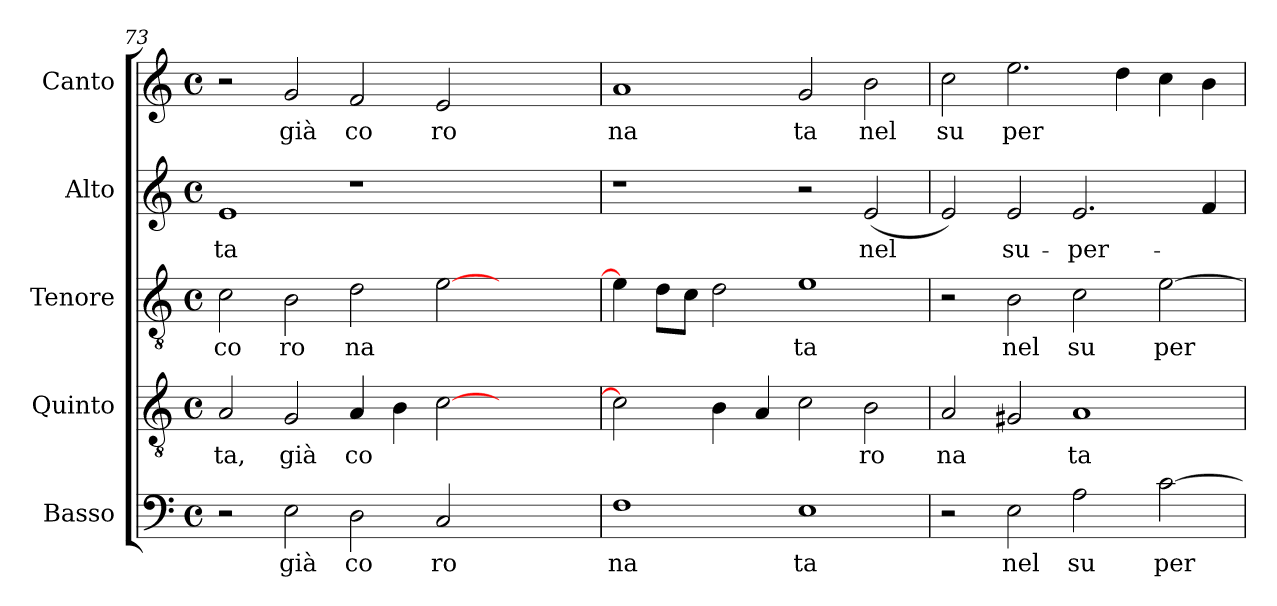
**kern	**text	**kern	**text	**kern	**text	**kern	**text	**kern	**text
*part5	*part5	*part4	*part4	*part3	*part3	*part2	*part2	*part1	*part1
*staff5	*staff5	*staff4	*staff4	*staff3	*staff3	*staff2	*staff2	*staff1	*staff1
*I"Basso	*	*I"Quinto	*	*I"Tenore	*	*I"Alto	*	*I"Canto	*
*clefF4	*	*clefGv2	*	*clefGv2	*	*clefG2	*	*clefG2	*
*M4/4	*	*M4/4	*	*M4/4	*	*M4/4	*	*M4/4	*
*met(c)	*	*met(c)	*	*met(c)	*	*met(c)	*	*met(c)	*
=73	=73	=73	=73	=73	=73	=73	=73	=73	=73
!	!	!	!LO:LY:b:cj	!	!LO:LY:b:cj	!	!LO:LY:b:cj	!	!
2r	.	2A/	ta,	2c\	co	1e	-ta	2r	.
!	!LO:LY:b:cj	!	!LO:LY:b:cj	!	!LO:LY:b:cj	!	!	!	!LO:LY:b:cj
2E\	già	2G/	già	2B\	ro	.	.	2g/	già
!	!LO:LY:b:cj	!	!LO:LY:b:cj	!	!LO:LY:b:cj	!LO:N:vis=1	!	!	!LO:LY:b:cj
2D\	co	4A/	co	2d\	na	0r	.	2f/	co
.	.	4B\	.	.	.	.	.	.	.
!	!LO:LY:b:cj	!	!	!	!	!	!	!	!LO:LY:b:cj
2C/	ro	[>2c\	.	[>2e\	.	.	.	2e/	ro
1ryy	.	1ryy	.	1ryy	.	.	.	1ryy	.
=74	=74	=74	=74	=74	=74	=74	=74	=74	=74
!	!LO:LY:b:cj	!	!	!	!	!	!	!	!LO:LY:b:cj
1F	na	2c\]	.	4e\]	.	1r	.	1a	na
.	.	.	.	8d\L	.	.	.	.	.
.	.	.	.	8c\J	.	.	.	.	.
.	.	4B\	.	2d\	.	.	.	.	.
.	.	4A/	.	.	.	.	.	.	.
!	!LO:LY:b:cj	!	!	!	!LO:LY:b:cj	!	!	!	!LO:LY:b:cj
1E	ta	2c\	.	1e	ta	2r	.	2g/	ta
!	!	!	!LO:LY:b:cj	!	!	!	!LO:LY:b	!	!LO:LY:b:cj
.	.	2B\	ro	.	.	(<2e/	nel	2b\	nel
=75	=75	=75	=75	=75	=75	=75	=75	=75	=75
!	!	!	!LO:LY:b:cj	!	!	!	!	!	!LO:LY:b:cj
2r	.	2A/	na	2r	.	2e/)	.	2cc\	su
!	!LO:LY:b:cj	!	!	!	!LO:LY:b:cj	!	!LO:LY:b:cj	!	!LO:LY:b
2E\	nel	2G#X/	.	2B\	nel	2e/	su-	2.ee\	per
!	!LO:LY:b:cj	!	!LO:LY:b:cj	!	!LO:LY:b:cj	!	!LO:LY:b	!	!
2A\	su	1A	ta	2c\	su	2.e/	-per-	.	.
.	.	.	.	.	.	.	.	4dd\	.
!	!LO:LY:b	!	!	!	!LO:LY:b	!	!	!	!
[>2c\	per	.	.	[>2e\	per	.	.	4cc\	.
.	.	.	.	.	.	4f/	.	4b\	.
=	=	=	=	=	=	=	=	=	=
*-	*-	*-	*-	*-	*-	*-	*-	*-	*-
